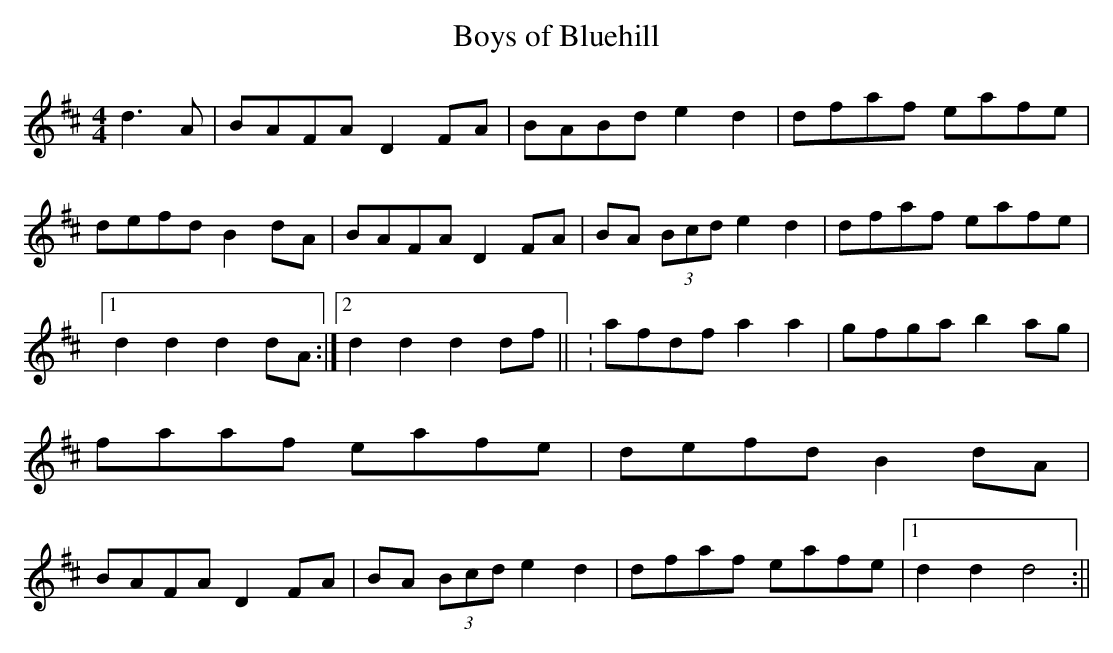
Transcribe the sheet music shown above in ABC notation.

X:1
T:Boys of Bluehill
M:4/4
L:1/8
K:D
d3A|BAFA D2FA|BABd e2d2|dfaf eafe|defd B2dA|\
BAFA D2FA|BA (3Bcd e2d2|dfaf eafe|1 d2d2 d2dA:|2 d2d2 d2df||\
:afdf a2a2|gfga b2ag|faaf eafe|defd B2dA|\
BAFA D2FA|BA (3Bcd e2d2|dfaf eafe|1 d2d2 d4:||
